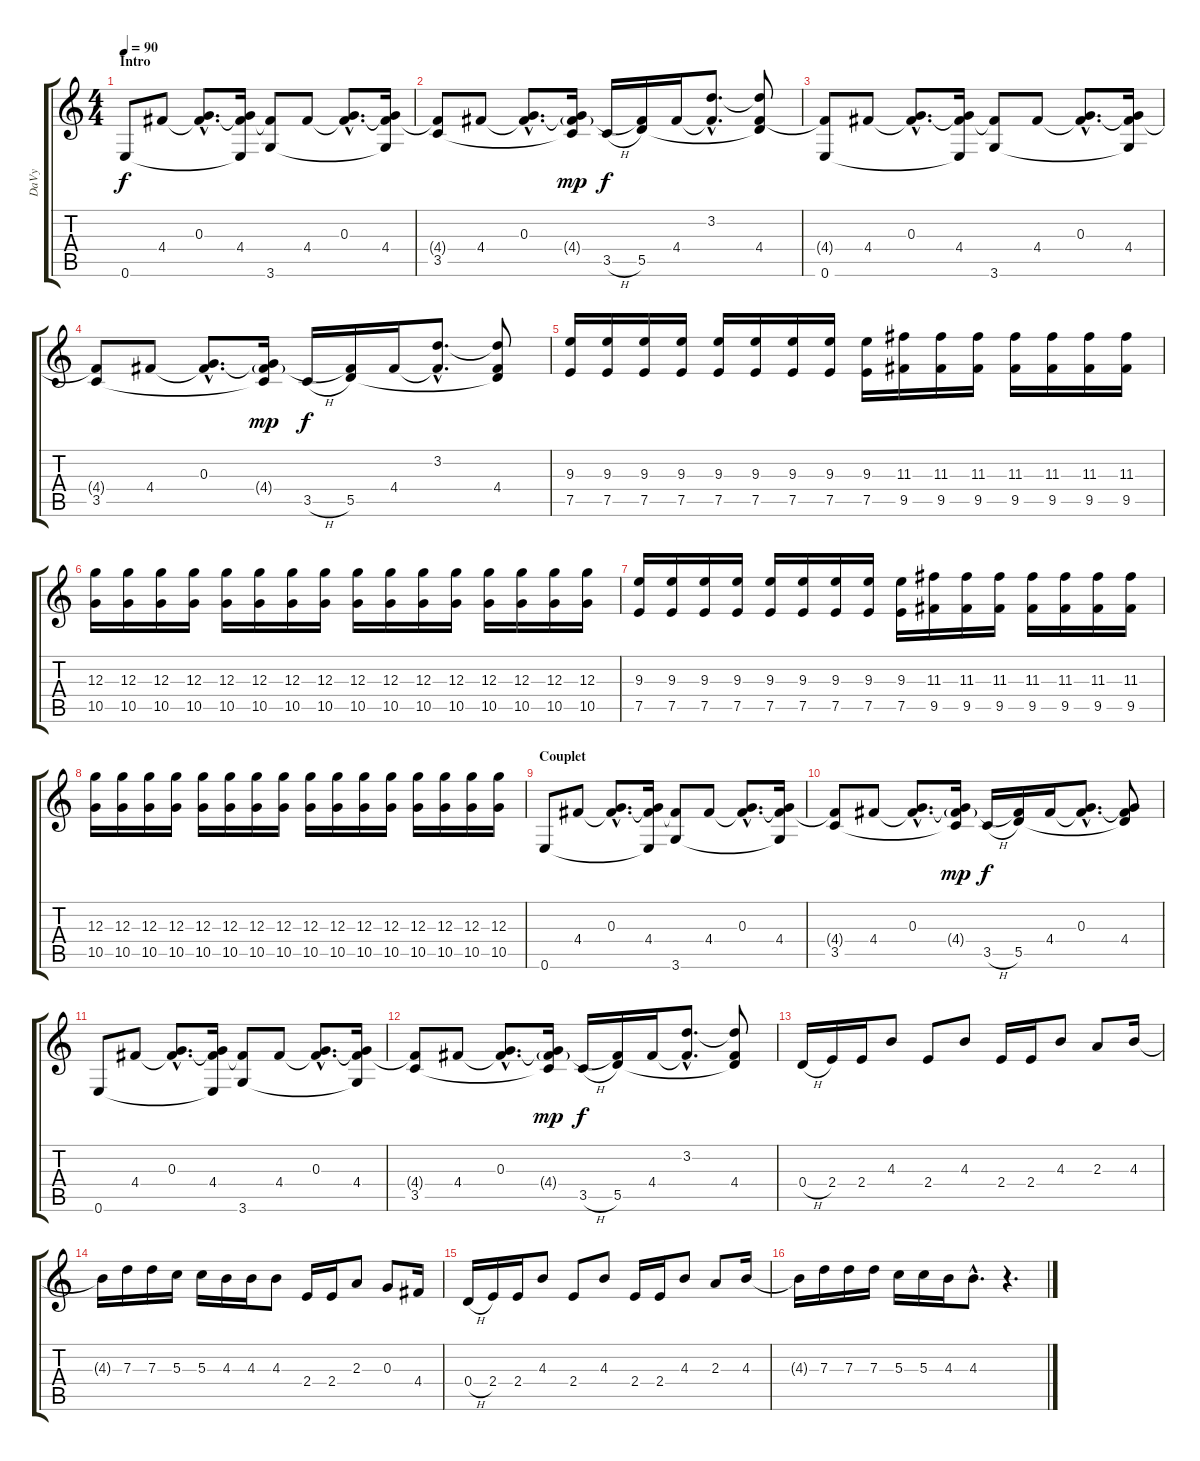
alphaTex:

\track ("DaVy" "DaVy") {instrument distortionguitar}
\staff {score tabs}
\tuning (E4 B3 G3 D3 A2 E2) {hide}
\ts (4 4)
\section ("" "Intro")
\tempo 90
\clef g2
\ks c
0.6.8{dy f instrument electricguitarclean} 4.4.8 (0.3{hac} 4.4{hac t}).8{d} (0.3{t} 4.4 0.6{t}).16 (4.4{t} 3.6).8 4.4.8 (0.3{hac} 4.4{hac t}).8{d} (0.3{t} 4.4 3.6{t}).16 |
(4.4{t} 3.5).8{instrument electricguitarclean} 4.4.8 (0.3{hac} 4.4{hac t}).8{d} (0.3{t} 4.4{g} 3.5{t}).16{dy mp} 3.5{h}.16{dy f} (4.4{t} 5.5).16 4.4.16 (3.2{hac} 4.4{hac t}).8{d} (3.2{t} 4.4 5.5{t}).8 |
(4.4{t} 0.6).8{instrument electricguitarclean} 4.4.8 (0.3{hac} 4.4{hac t}).8{d} (0.3{t} 4.4 0.6{t}).16 (4.4{t} 3.6).8 4.4.8 (0.3{hac} 4.4{hac t}).8{d} (0.3{t} 4.4 3.6{t}).16 |
(4.4{t} 3.5).8{instrument electricguitarclean} 4.4.8 (0.3{hac} 4.4{hac t}).8{d} (0.3{t} 4.4{g} 3.5{t}).16{dy mp} 3.5{h}.16{dy f} (4.4{t} 5.5).16 4.4.16 (3.2{hac} 4.4{hac t}).8{d} (3.2{t} 4.4 5.5{t}).8 |
(9.3 7.5).16{instrument distortionguitar} (9.3 7.5).16 (9.3 7.5).16 (9.3 7.5).16 (9.3 7.5).16 (9.3 7.5).16 (9.3 7.5).16 (9.3 7.5).16 (9.3 7.5).16 (11.3 9.5).16 (11.3 9.5).16 (11.3 9.5).16 (11.3 9.5).16 (11.3 9.5).16 (11.3 9.5).16 (11.3 9.5).16 |
(12.3 10.5).16 (12.3 10.5).16 (12.3 10.5).16 (12.3 10.5).16 (12.3 10.5).16 (12.3 10.5).16 (12.3 10.5).16 (12.3 10.5).16 (12.3 10.5).16 (12.3 10.5).16 (12.3 10.5).16 (12.3 10.5).16 (12.3 10.5).16 (12.3 10.5).16 (12.3 10.5).16 (12.3 10.5).16 |
(9.3 7.5).16{instrument distortionguitar} (9.3 7.5).16 (9.3 7.5).16 (9.3 7.5).16 (9.3 7.5).16 (9.3 7.5).16 (9.3 7.5).16 (9.3 7.5).16 (9.3 7.5).16 (11.3 9.5).16 (11.3 9.5).16 (11.3 9.5).16 (11.3 9.5).16 (11.3 9.5).16 (11.3 9.5).16 (11.3 9.5).16 |
(12.3 10.5).16 (12.3 10.5).16 (12.3 10.5).16 (12.3 10.5).16 (12.3 10.5).16 (12.3 10.5).16 (12.3 10.5).16 (12.3 10.5).16 (12.3 10.5).16 (12.3 10.5).16 (12.3 10.5).16 (12.3 10.5).16 (12.3 10.5).16 (12.3 10.5).16 (12.3 10.5).16 (12.3 10.5).16 |
\section ("" "Couplet")
0.6.8{instrument electricguitarclean} 4.4.8 (0.3{hac} 4.4{hac t}).8{d} (0.3{t} 4.4 0.6{t}).16 (4.4{t} 3.6).8 4.4.8 (0.3{hac} 4.4{hac t}).8{d} (0.3{t} 4.4 3.6{t}).16 |
(4.4{t} 3.5).8{instrument electricguitarclean} 4.4.8 (0.3{hac} 4.4{hac t}).8{d} (0.3{t} 4.4{g} 3.5{t}).16{dy mp} 3.5{h}.16{dy f} (4.4{t} 5.5).16 4.4.16 (0.3{hac} 4.4{hac t}).8{d} (0.3{t} 4.4 5.5{t}).8 |
0.6.8{instrument electricguitarclean} 4.4.8 (0.3{hac} 4.4{hac t}).8{d} (0.3{t} 4.4 0.6{t}).16 (4.4{t} 3.6).8 4.4.8 (0.3{hac} 4.4{hac t}).8{d} (0.3{t} 4.4 3.6{t}).16 |
(4.4{t} 3.5).8{instrument electricguitarclean} 4.4.8 (0.3{hac} 4.4{hac t}).8{d} (0.3{t} 4.4{g} 3.5{t}).16{dy mp} 3.5{h}.16{dy f} (4.4{t} 5.5).16 4.4.16 (3.2{hac} 4.4{hac t}).8{d} (3.2{t} 4.4 5.5{t}).8 |
0.4{h}.16{volume 9 balance 4 instrument distortionguitar} 2.4.16 2.4.16 4.3.8 2.4.8 4.3.8 2.4.16 2.4.16 4.3.8 2.3.8 4.3.16 |
4.3{t}.16{volume 9 balance 4} 7.3.16 7.3.16 5.3.16 5.3.16 4.3.16 4.3.16 4.3.8 2.4.16 2.4.16 2.3.8 0.3.8 4.4.16 |
0.4{h}.16{volume 9 balance 4} 2.4.16 2.4.16 4.3.8 2.4.8 4.3.8 2.4.16 2.4.16 4.3.8 2.3.8 4.3.16 |
4.3{t}.16{volume 9 balance 4} 7.3.16 7.3.16 7.3.16 5.3.16 5.3.16 4.3.16 4.3{hac}.8{d} r.4{d}
